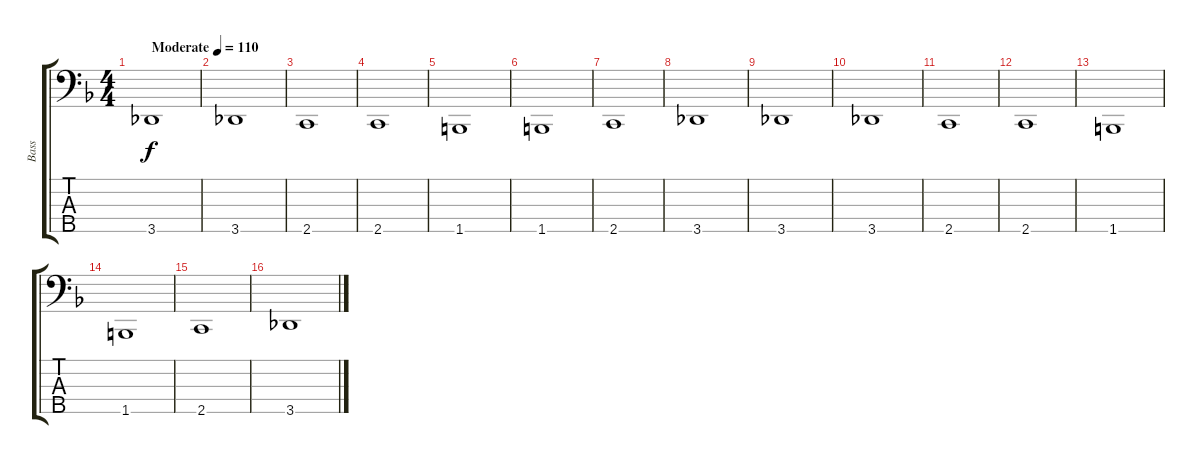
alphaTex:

\track ("Bass" "Bass") {instrument electricbassfinger}
\staff {score tabs}
\tuning (Gb2 Db2 Ab1 Eb1 Bb0) {hide}
\ts (4 4)
\tempo (110 "Moderate")
\clef f4
\ks dminor
3.5.1{dy f instrument electricbassfinger} |
3.5.1 |
2.5.1 |
2.5.1 |
1.5.1 |
1.5.1 |
2.5.1 |
3.5.1 |
3.5.1 |
3.5.1 |
2.5.1 |
2.5.1 |
1.5.1 |
1.5.1 |
2.5.1 |
3.5.1
